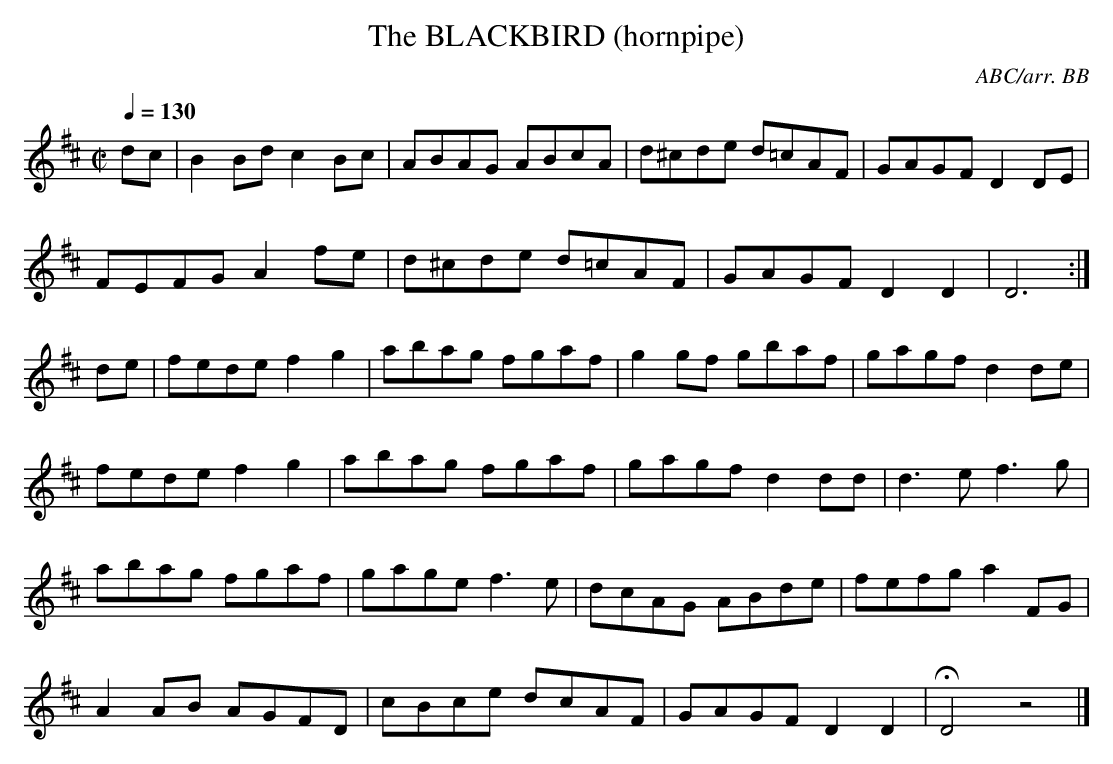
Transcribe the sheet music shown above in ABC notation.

X:1
T:BLACKBIRD (hornpipe), The
C:ABC/arr. BB
Q:1/4=130
L:1/8 % Dotted rhythm throughout
M:C|
K:D
dc|B2Bd c2Bc|ABAG ABcA|d^cde d=cAF|GAGF D2DE|
FEFG A2fe|d^cde d=cAF|GAGF D2D2|D6:|
de|fede f2g2|abag fgaf|g2gf gbaf|gagf d2de|
fede f2g2|abag fgaf|gagf d2dd|d3e f3g|
abag fgaf|gage f3e|dcAG ABde|fefg a2FG|
A2AB AGFD|cBce dcAF|GAGF D2D2|HD4z4|]
